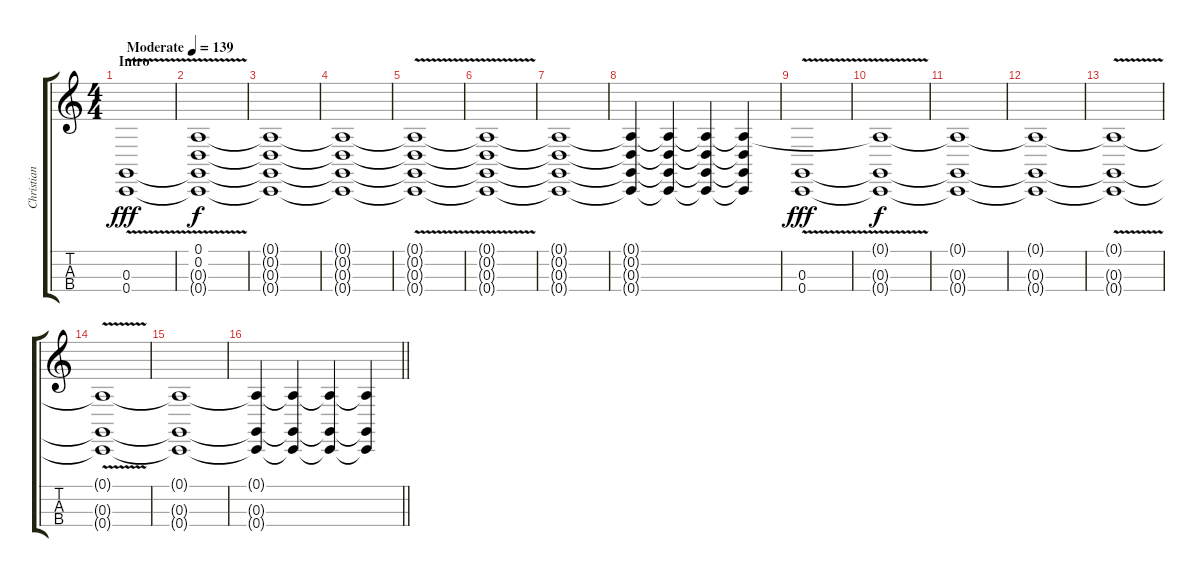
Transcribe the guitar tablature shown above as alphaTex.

\track ("Christian McAlhaney" "Christian ") {instrument pad1newage}
\staff {score tabs}
\tuning (A3 D3 G2 C2) {hide}
\ts (4 4)
\section ("" "Intro")
\tempo (139 "Moderate")
\clef g2
\ks c
(0.3{v} 0.4{v}).1{dy fff instrument rockorgan} |
(0.1 0.2 0.3{t} 0.4{t}).1{dy f} |
(0.1{t} 0.2{t} 0.3{t} 0.4{t}).1 |
(0.1{t} 0.2{t} 0.3{t} 0.4{t}).1 |
(0.1{t} 0.2{v t} 0.3{v t} 0.4{t}).1 |
(0.1{t} 0.2{t} 0.3{t} 0.4{t}).1 |
(0.1{t} 0.2{t} 0.3{t} 0.4{t}).1 |
(0.1{t} 0.2{t} 0.3{t} 0.4{t}).4 (0.1{t} 0.2{t} 0.3{t} 0.4{t}).4 (0.1{t} 0.2{t} 0.3{t} 0.4{t}).4 (0.1{t} 0.2{t} 0.3{t} 0.4{t}).4 |
(0.3{v} 0.4{v}).1{dy fff volume 9} |
(0.1{t} 0.3{t} 0.4{t}).1{dy f} |
(0.1{t} 0.3{t} 0.4{t}).1 |
(0.1{t} 0.3{t} 0.4{t}).1 |
(0.1{t} 0.3{v t} 0.4{v t}).1 |
(0.1{t} 0.3{t} 0.4{t}).1 |
(0.1{t} 0.3{t} 0.4{t}).1 |
\barLineRight lightlight
(0.1{t} 0.3{t} 0.4{t}).4 (0.1{t} 0.3{t} 0.4{t}).4 (0.1{t} 0.3{t} 0.4{t}).4 (0.1{t} 0.3{t} 0.4{t}).4
